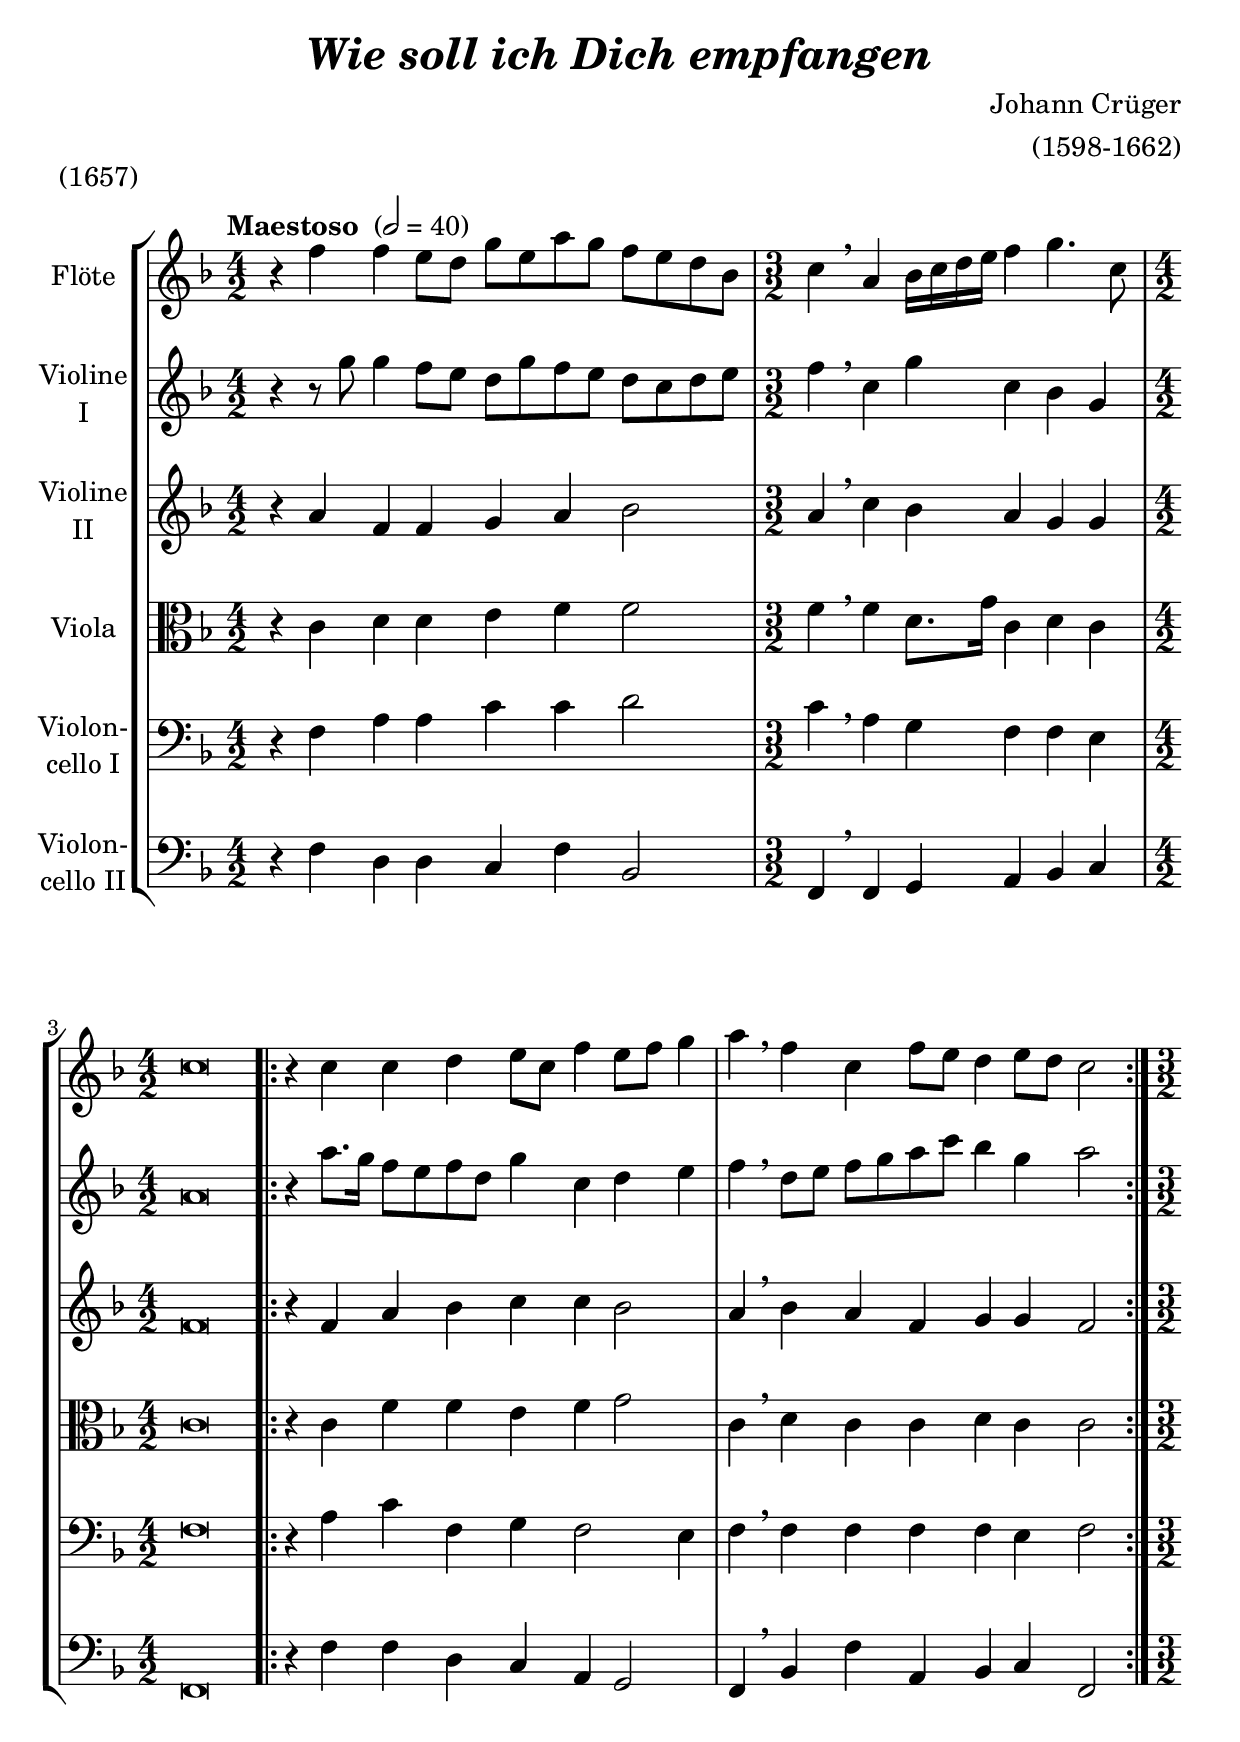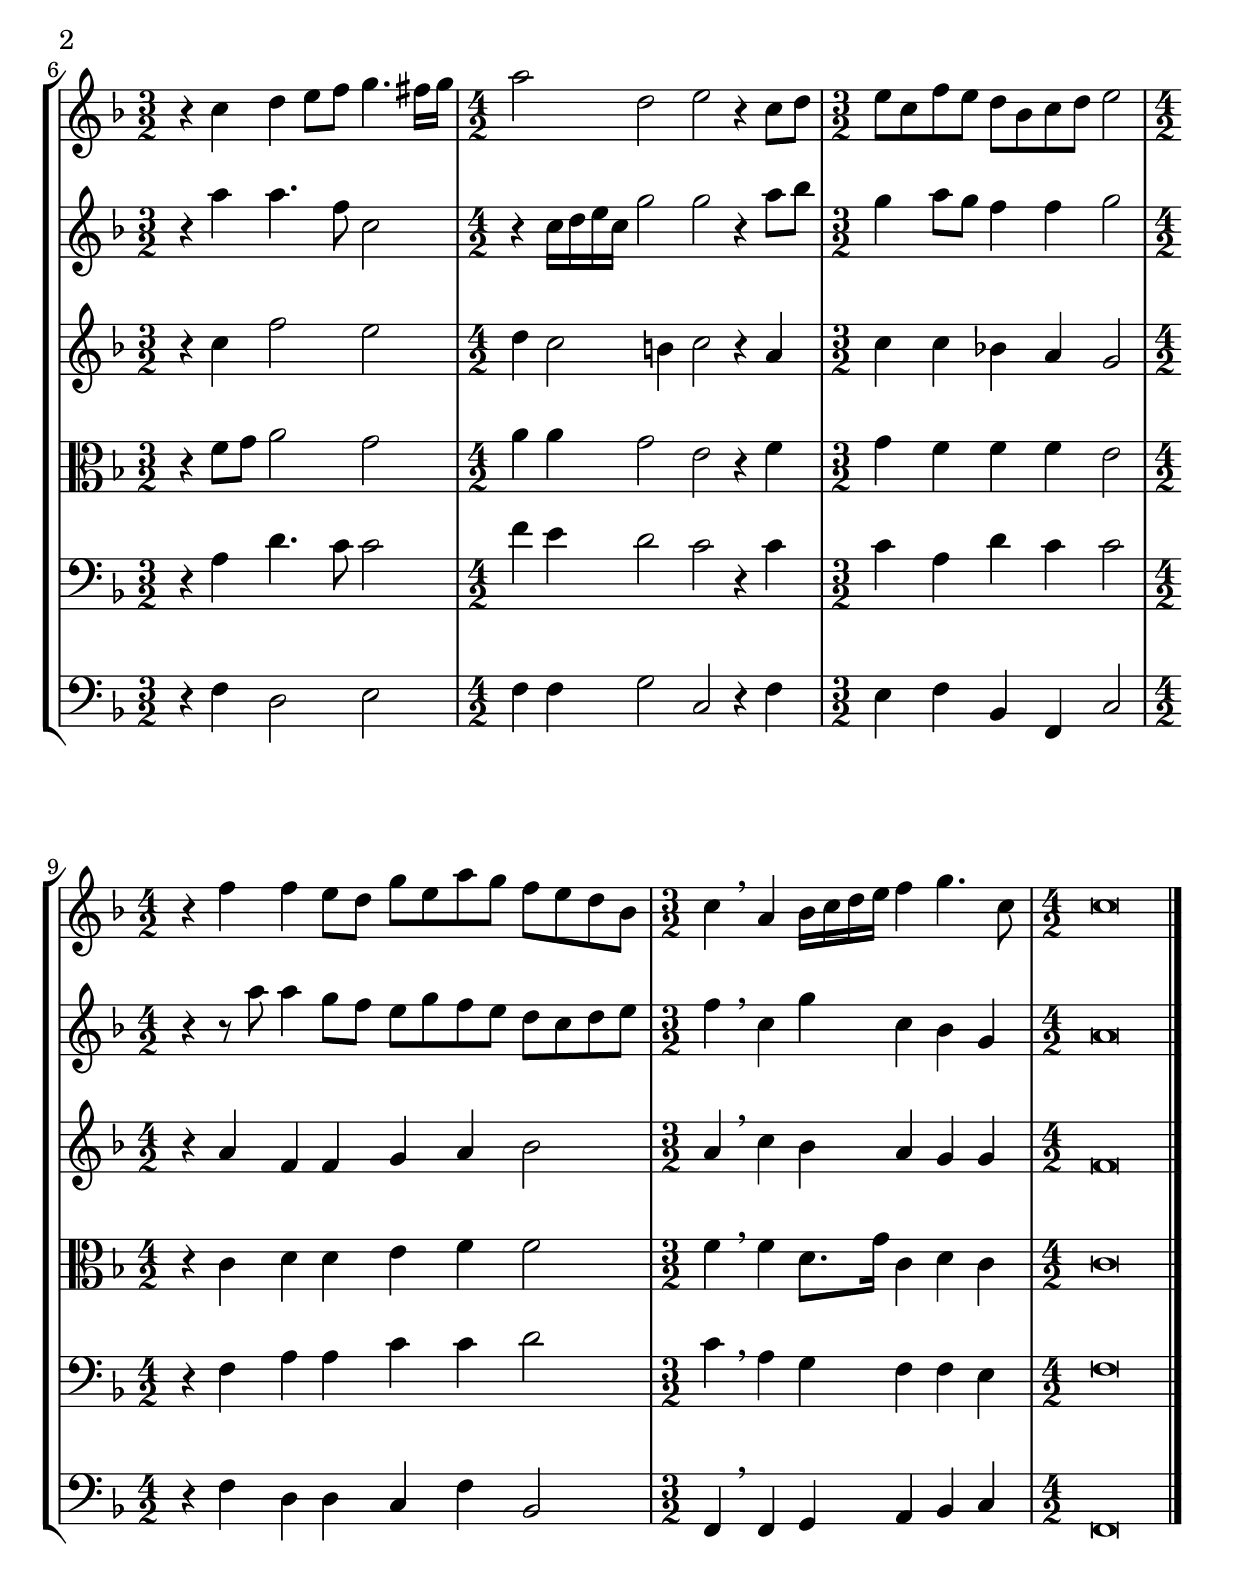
\version "2.18.2"
\include "deutsch.ly"
  
#(set-global-staff-size 24)

\header {
  title     = \markup \bold \italic "Wie soll ich Dich empfangen"
  composer  = "Johann Crüger"
  arranger  = "(1598-1662)"
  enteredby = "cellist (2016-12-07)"
  piece     = "(1657)"
}

voiceconsts = {
  \key f \major
  \time 4/2
% \numericTimeSignature
  \compressFullBarRests
  \tempo "Maestoso " 2=40
}

mifl = "flute"
mist = "string ensemble 1"
miba = "bassoon"
%miba = "harpsichord"
milo = "drawbar organ"

va = \relative c'' {
  \voiceconsts
  \clef "treble"

  r4 f f e8 d g e a g f e d b \time 3/2
  c4 \breathe a b16 c d e f4 g4. c,8 \time 4/2
  c\breve
  
  \repeat volta 2 {
    r4 c c d e8 c f4 e8 f g4
    a \breathe f c f8 e d4 e8 d c2
  } \time 3/2
  
  r4 c d e8 f g4. fis16 g \time 4/2
  a2 d, e r4 c8 d \time 3/2
  e c f e d b c d e2 \time 4/2
  r4 f f e8 d g e a g f e d b \time 3/2
  c4 \breathe a b16 c d e f4 g4. c,8 \time 4/2
  c\breve \bar "|."
}

vb = \relative c''' {
  \voiceconsts
  \clef "treble"

  r4 r8 g g4 f8 e d g f e d c d e \time 3/2
  f4 \breathe c g' c, b g \time 4/2
  a\breve
  
  \repeat volta 2 {
    r4 a'8. g16 f8 e f d g4 c, d e
    f \breathe d8 e f g a c b4 g a2
  } \time 3/2
  
  r4 a a4. f8 c2 \time 4/2
  r4 c16 d e c g'2 g r4 a8 b \time 3/2
  g4 a8 g f4 f g2 \time 4/2
  r4 r8 a a4 g8 f e g f e d c d e \time 3/2
  f4 \breathe c g' c, b g \time 4/2
  a\breve \bar "|."
}

vc = \relative c'' {
  \voiceconsts
  \clef "treble"

  r4 a f f g a b2 \time 3/2
  a4 \breathe c b a g g \time 4/2
  f\breve
  
  \repeat volta 2 {
    r4 f a b c c b2
    a4 \breathe b a f g g f2
  } \time 3/2
  
  r4 c' f2 e \time 4/2
  d4 c2 h4 c2 r4 a \time 3/2
  c c b! a g2 \time 4/2
  r4 a f f g a b2 \time 3/2
  a4 \breathe c b a g g \time 4/2
  f\breve \bar "|."
}

vd = \relative c' {
  \voiceconsts
  \clef "alto"

  r4 c d d e f f2 \time 3/2
  f4 \breathe f d8. g16 c,4 d c \time 4/2
  c\breve
  
  \repeat volta 2 {
    r4 c f f e f g2
    c,4 \breathe d c c d c c2
  } \time 3/2
  
  r4 f8 g a2 g \time 4/2
  a4 a g2 e r4 f \time 3/2
  g f f f e2 \time 4/2
  r4 c d d e f f2 \time 3/2
  f4 \breathe f d8. g16 c,4 d c \time 4/2
  c\breve \bar "|."
}

ve = \relative c {
  \voiceconsts
  \clef "bass"

  r4 f a a c c d2 \time 3/2
  c4 \breathe a g f f e \time 4/2
  f\breve
  
  \repeat volta 2 {
    r4 a c f, g f2 e4
    f \breathe f f f f e f2
  } \time 3/2
  
  r4 a d4. c8 c2 \time 4/2
  f4 e d2 c r4 c \time 3/2
  c a d c c2 \time 4/2
  r4 f, a a c c d2 \time 3/2
  c4 \breathe a g f f e \time 4/2
  f\breve \bar "|."
}

vf = \relative c {
  \voiceconsts
  \clef "bass"

  r4 f d d c f b,2 \time 3/2
  f4 \breathe f g a b c \time 4/2
  f,\breve
  
  \repeat volta 2 {
    r4 f'4 f d c a g2
    f4 \breathe b f' a, b c f,2
  } \time 3/2
  
  r4 f' d2 e \time 4/2
  f4 f g2 c, r4 f \time 3/2
  e f b, f c'2 \time 4/2
  r4 f d d c f b,2 \time 3/2
  f4 \breathe f g a b c \time 4/2
  f,\breve \bar "|."
}


music = \new StaffGroup <<
      \new Staff {
	\set Staff.midiInstrument = \mifl
	\set Staff.instrumentName = \markup \center-column { "Flöte" }
	\transpose f f { \va }
      }
      
      \new Staff {
	\set Staff.midiInstrument = \mist
	\set Staff.instrumentName = \markup \center-column { "Violine" "I" }
	\transpose f f { \vb }
      }

      \new Staff {
	\set Staff.midiInstrument = \mist
	\set Staff.instrumentName = \markup \center-column { "Violine" "II" }
	\transpose f f { \vc }
      }
      
      \new Staff {
	\set Staff.midiInstrument = \mist
	\set Staff.instrumentName = \markup \center-column { "Viola" }
	\transpose f f { \vd }
      }

      \new Staff {
	\set Staff.midiInstrument = \miba
	\set Staff.instrumentName = \markup \center-column { "Violon-" "cello I" }
	\transpose f f { \ve }
      }
      
      \new Staff {
	\set Staff.midiInstrument = \miba
	\set Staff.instrumentName = \markup \center-column { "Violon-" "cello II" }
	\transpose f f { \vf }
      }
>>

\book {
  \score {
    \music
    \layout {}
  }

  \score {
    \unfoldRepeats \music

    \midi {
      \context {
        \Score
      }
    }
  }
}
